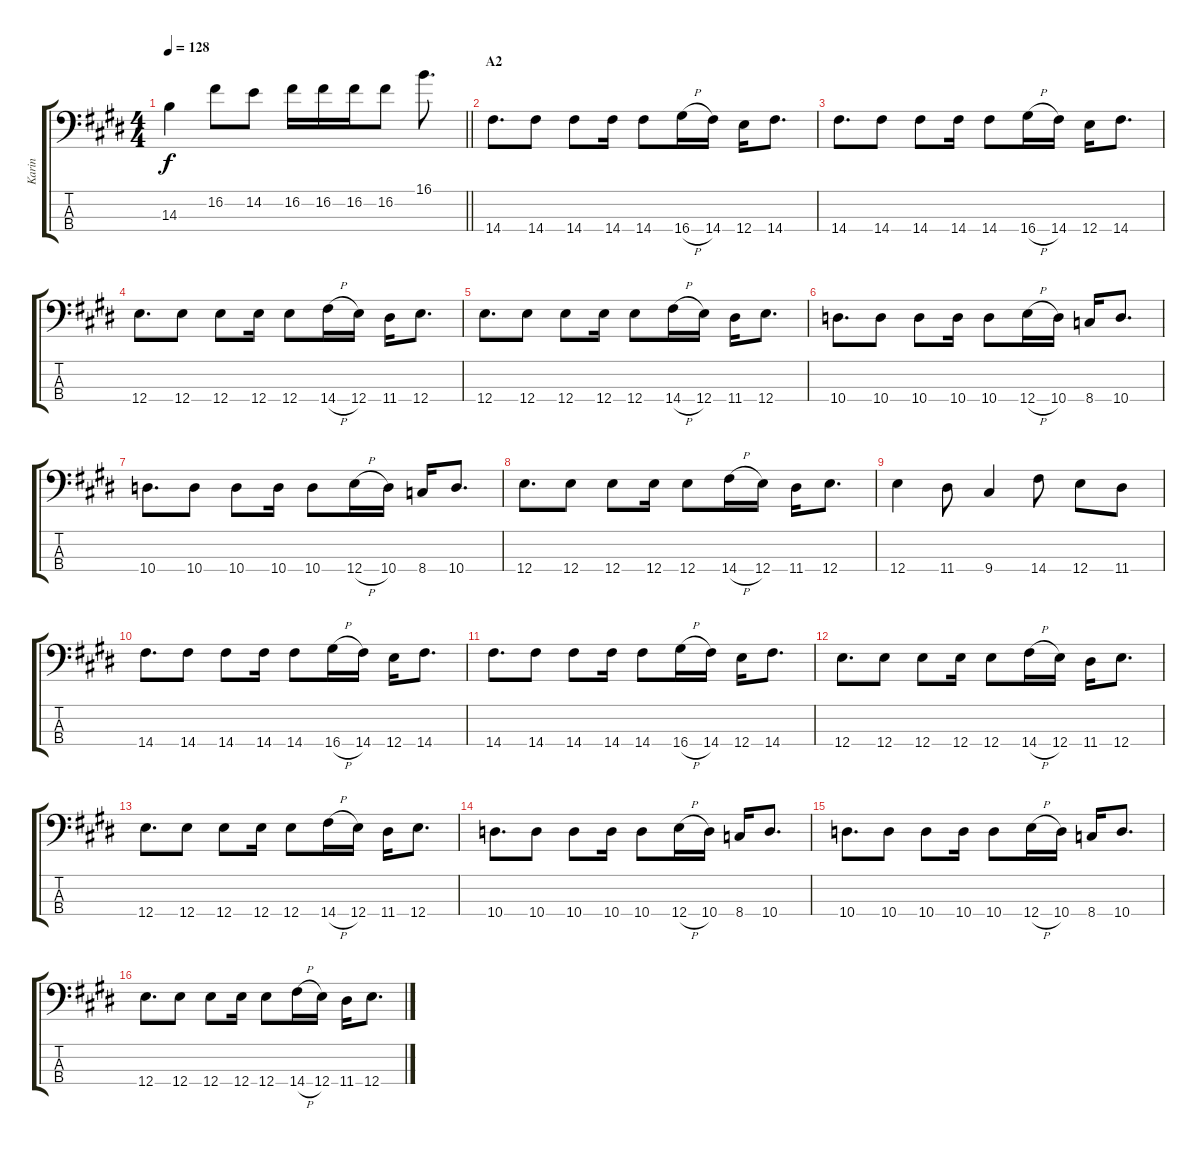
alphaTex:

\track ("Karin" "Karin") {instrument electricbassfinger}
\staff {score tabs}
\tuning (G2 D2 A1 E1) {hide}
\ts (4 4)
\tempo 128
\clef f4
\barLineRight lightlight
\ks e
14.3.4{dy f} 16.2.8 14.2.8 16.2.16 16.2.16 16.2.16 16.2.8 16.1.8{d} |
\section ("" "A2")
14.4.8{d} 14.4.8 14.4.8 14.4.16 14.4.8 16.4{h}.16 14.4.16 12.4.16 14.4.8{d} |
14.4.8{d} 14.4.8 14.4.8 14.4.16 14.4.8 16.4{h}.16 14.4.16 12.4.16 14.4.8{d} |
12.4.8{d} 12.4.8 12.4.8 12.4.16 12.4.8 14.4{h}.16 12.4.16 11.4.16 12.4.8{d} |
12.4.8{d} 12.4.8 12.4.8 12.4.16 12.4.8 14.4{h}.16 12.4.16 11.4.16 12.4.8{d} |
10.4.8{d} 10.4.8 10.4.8 10.4.16 10.4.8 12.4{h}.16 10.4.16 8.4.16 10.4.8{d} |
10.4.8{d} 10.4.8 10.4.8 10.4.16 10.4.8 12.4{h}.16 10.4.16 8.4.16 10.4.8{d} |
12.4.8{d} 12.4.8 12.4.8 12.4.16 12.4.8 14.4{h}.16 12.4.16 11.4.16 12.4.8{d} |
12.4.4 11.4.8 9.4.4 14.4.8 12.4.8 11.4.8 |
14.4.8{d} 14.4.8 14.4.8 14.4.16 14.4.8 16.4{h}.16 14.4.16 12.4.16 14.4.8{d} |
14.4.8{d} 14.4.8 14.4.8 14.4.16 14.4.8 16.4{h}.16 14.4.16 12.4.16 14.4.8{d} |
12.4.8{d} 12.4.8 12.4.8 12.4.16 12.4.8 14.4{h}.16 12.4.16 11.4.16 12.4.8{d} |
12.4.8{d} 12.4.8 12.4.8 12.4.16 12.4.8 14.4{h}.16 12.4.16 11.4.16 12.4.8{d} |
10.4.8{d} 10.4.8 10.4.8 10.4.16 10.4.8 12.4{h}.16 10.4.16 8.4.16 10.4.8{d} |
10.4.8{d} 10.4.8 10.4.8 10.4.16 10.4.8 12.4{h}.16 10.4.16 8.4.16 10.4.8{d} |
12.4.8{d} 12.4.8 12.4.8 12.4.16 12.4.8 14.4{h}.16 12.4.16 11.4.16 12.4.8{d}
